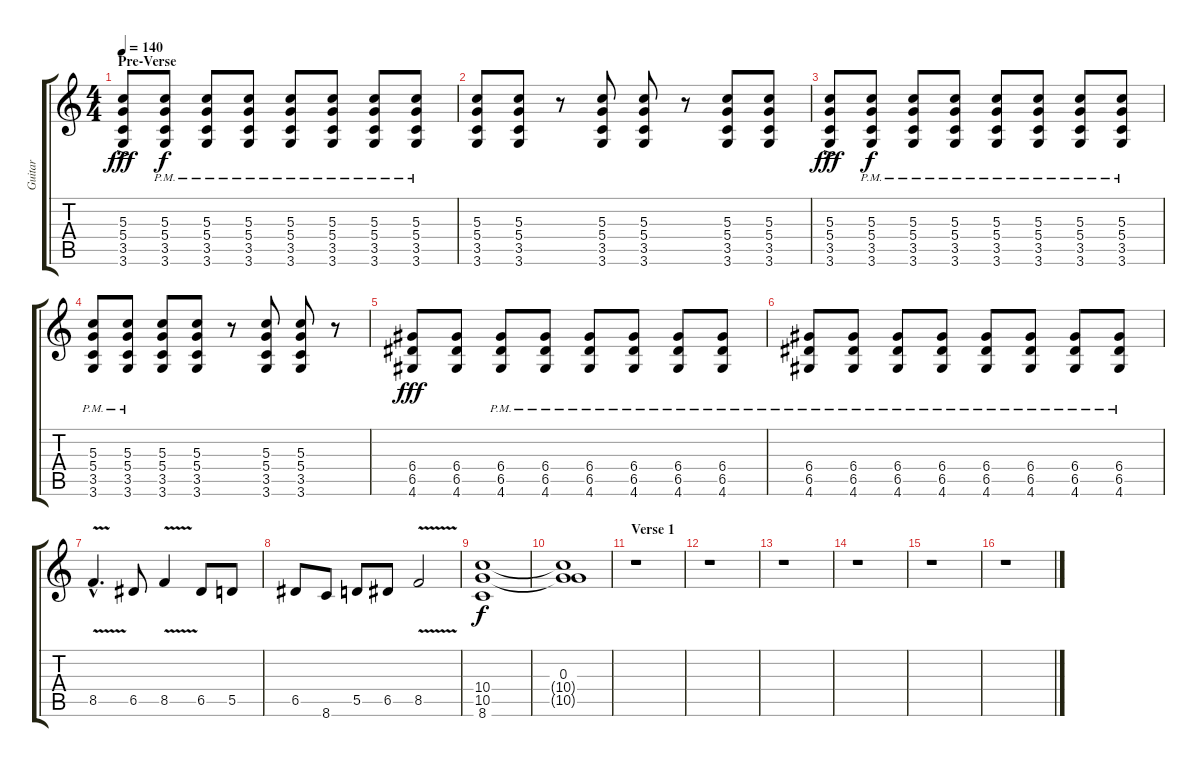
\track ("Guitar" "Guitar") {instrument distortionguitar}
\staff {score tabs}
\tuning (E4 B3 G3 D3 A2 E2) {hide}
\ts (4 4)
\section ("" "Pre-Verse")
\tempo 140
\clef g2
\ks c
(5.3{ac} 5.4{ac} 3.5{ac} 3.6).8{dy fff} (5.3{pm} 5.4{pm} 3.5{pm} 3.6{pm}).8{dy f} (5.3{pm} 5.4{pm} 3.5{pm} 3.6{pm}).8 (5.3{pm} 5.4{pm} 3.5{pm} 3.6{pm}).8 (5.3{pm} 5.4{pm} 3.5{pm} 3.6{pm}).8 (5.3{pm} 5.4{pm} 3.5{pm} 3.6{pm}).8 (5.3{pm} 5.4{pm} 3.5{pm} 3.6{pm}).8 (5.3{pm} 5.4{pm} 3.5{pm} 3.6{pm}).8 |
(5.3 5.4 3.5 3.6).8 (5.3 5.4 3.5 3.6).8 r.8 (5.3 5.4 3.5 3.6).8 (5.3 5.4 3.5 3.6).8 r.8 (5.3 5.4 3.5 3.6).8 (5.3 5.4 3.5 3.6).8 |
(5.3{ac} 5.4{ac} 3.5{ac} 3.6).8{dy fff} (5.3{pm} 5.4{pm} 3.5{pm} 3.6{pm}).8{dy f} (5.3{pm} 5.4{pm} 3.5{pm} 3.6{pm}).8 (5.3{pm} 5.4{pm} 3.5{pm} 3.6{pm}).8 (5.3{pm} 5.4{pm} 3.5{pm} 3.6{pm}).8 (5.3{pm} 5.4{pm} 3.5{pm} 3.6{pm}).8 (5.3{pm} 5.4{pm} 3.5{pm} 3.6{pm}).8 (5.3{pm} 5.4{pm} 3.5{pm} 3.6{pm}).8 |
(5.3{pm} 5.4{pm} 3.5{pm} 3.6{pm}).8 (5.3{pm} 5.4{pm} 3.5{pm} 3.6{pm}).8 (5.3 5.4 3.5 3.6).8 (5.3 5.4 3.5 3.6).8 r.8 (5.3 5.4 3.5 3.6).8 (5.3 5.4 3.5 3.6).8 r.8 |
(6.4 6.5 4.6).8{dy fff} (6.4 6.5 4.6).8 (6.4{pm} 6.5{pm} 4.6{pm}).8 (6.4{pm} 6.5{pm} 4.6{pm}).8 (6.4{pm} 6.5{pm} 4.6{pm}).8 (6.4{pm} 6.5{pm} 4.6{pm}).8 (6.4{pm} 6.5{pm} 4.6{pm}).8 (6.4{pm} 6.5{pm} 4.6{pm}).8 |
(6.4{pm} 6.5{pm} 4.6{pm}).8 (6.4{pm} 6.5{pm} 4.6{pm}).8 (6.4{pm} 6.5{pm} 4.6{pm}).8 (6.4{pm} 6.5{pm} 4.6{pm}).8 (6.4{pm} 6.5{pm} 4.6{pm}).8 (6.4{pm} 6.5{pm} 4.6{pm}).8 (6.4{pm} 6.5{pm} 4.6{pm}).8 (6.4{pm} 6.5{pm} 4.6{pm}).8 |
8.5{v hac}.4{d} 6.5.8 8.5{v}.4 6.5.8 5.5.8 |
6.5.8 8.6.8 5.5.8 6.5.8 8.5{v}.2 |
(10.4 10.5 8.6).1{dy f} |
(0.3 10.4{t} 10.5{t}).1 |
\section ("" "Verse 1")
r.1 |
r.1 |
r.1 |
r.1 |
r.1 |
r.1
